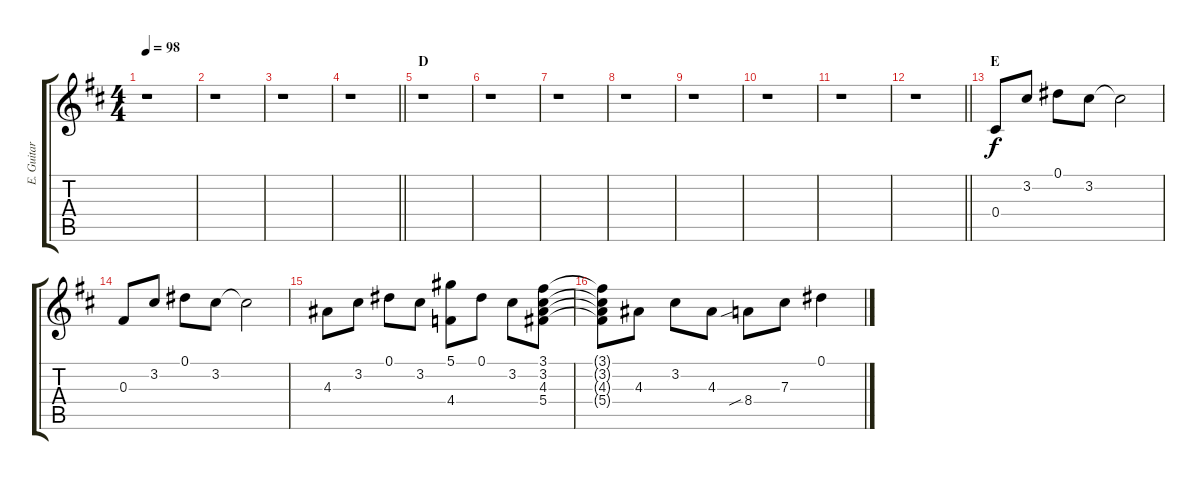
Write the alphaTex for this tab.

\track ("E. Guitar I" "E. Guitar ") {instrument distortionguitar}
\staff {score tabs}
\tuning (Eb4 Bb3 Gb3 Db3 Ab2 Db2) {hide}
\ts (4 4)
\tempo 98
\clef g2
\ks d
r.1{dy f} |
r.1 |
r.1 |
\barLineRight lightlight
r.1 |
\section ("" "D")
r.1 |
r.1 |
r.1 |
r.1 |
r.1 |
r.1 |
r.1 |
\barLineRight lightlight
r.1 |
\section ("" "E")
0.4.8 3.2.8 0.1.8 3.2.8 3.2{t}.2 |
0.3.8 3.2.8 0.1.8 3.2.8 3.2{t}.2 |
4.3.8 3.2.8 0.1.8 3.2.8 (5.1 4.4).8 0.1.8 3.2.8 (3.1 3.2 4.3 5.4).8 |
(3.1{t} 3.2{t} 4.3{t} 5.4{t}).8 4.3.8 3.2.8 4.3.8 8.4{sib}.8 7.3.8 0.1.4
